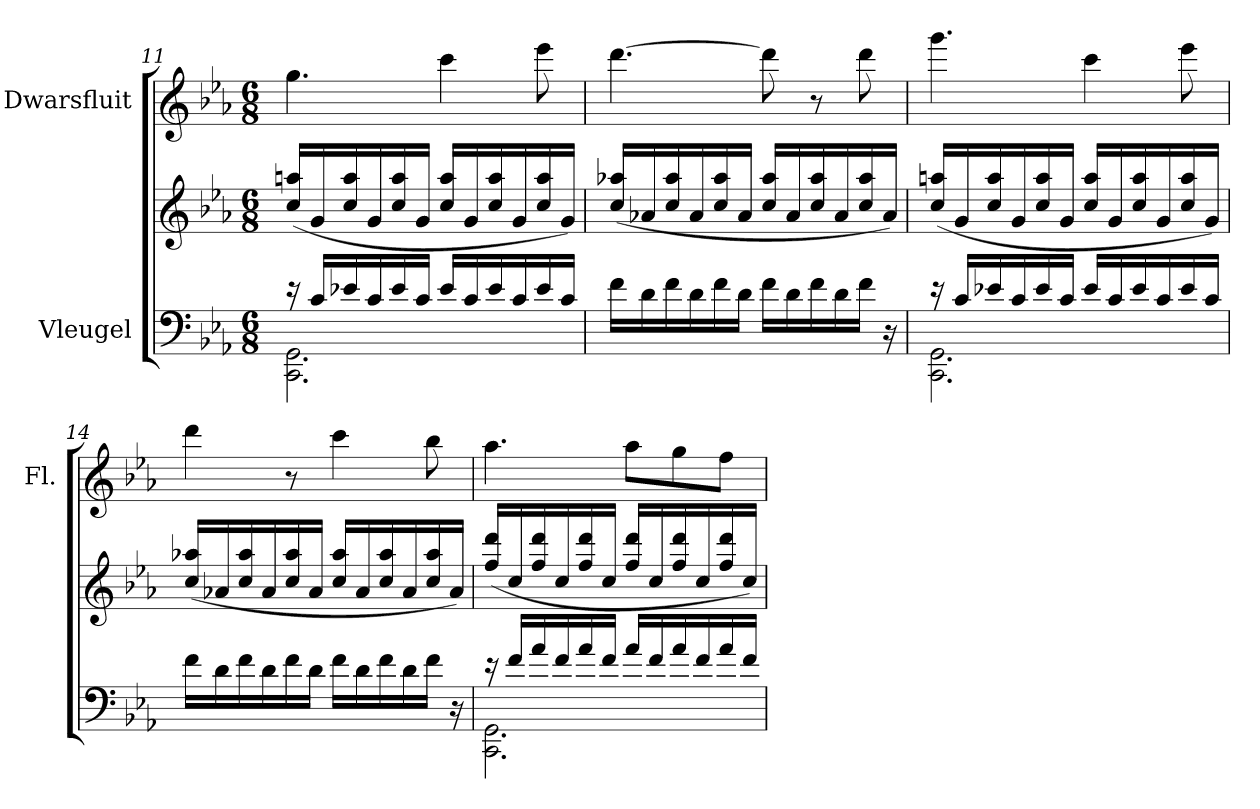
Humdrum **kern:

**kern	**kern	**kern
*part2	*part2	*part1
*staff3	*staff2	*staff1
*I"Vleugel	*	*I"Dwarsfluit
*	*	*I'Fl.
*clefF4	*clefG2	*clefG2
*k[b-e-a-]	*k[b-e-a-]	*k[b-e-a-]
*M6/8	*M6/8	*M6/8
=11	=11	=11
*^	*	*
16r	2.CC\ 2.GG\	(>16cc/ 16aan/LL	4.gg\
16c/LL	.	16g/	.
16e-X/	.	16cc/ 16aa/	.
16c/	.	16g/	.
16e-/	.	16cc/ 16aa/	.
16c/JJ	.	16g/JJ	.
16e-/LL	.	16cc/ 16aa/LL	4ccc\
16c/	.	16g/	.
16e-/	.	16cc/ 16aa/	.
16c/	.	16g/	.
16e-/	.	16cc/ 16aa/	8eee-\
16c/JJ	.	16g/JJ)	.
*v	*v	*	*
=12	=12	=12
16f\LL	(>16cc/ 16aa-X/LL	[4.ddd\
16d\	16a-X/	.
16f\	16cc/ 16aa-/	.
16d\	16a-/	.
16f\	16cc/ 16aa-/	.
16d\JJ	16a-/JJ	.
16f\LL	16cc/ 16aa-/LL	8ddd\]
16d\	16a-/	.
16f\	16cc/ 16aa-/	8r
16d\	16a-/	.
16f\JJ	16cc/ 16aa-/	8ddd\
16r	16a-/JJ)	.
!!LO:LB:g=z
=13	=13	=13
*^	*	*
16r	2.CC\ 2.GG\	(>16cc/ 16aan/LL	4.ggg\
16c/LL	.	16g/	.
16e-X/	.	16cc/ 16aa/	.
16c/	.	16g/	.
16e-/	.	16cc/ 16aa/	.
16c/JJ	.	16g/JJ	.
16e-/LL	.	16cc/ 16aa/LL	4ccc\
16c/	.	16g/	.
16e-/	.	16cc/ 16aa/	.
16c/	.	16g/	.
16e-/	.	16cc/ 16aa/	8eee-\
16c/JJ	.	16g/JJ)	.
*v	*v	*	*
=14	=14	=14
16f\LL	(>16cc/ 16aa-X/LL	4ddd\
16d\	16a-X/	.
16f\	16cc/ 16aa-/	.
16d\	16a-/	.
16f\	16cc/ 16aa-/	8r
16d\JJ	16a-/JJ	.
16f\LL	16cc/ 16aa-/LL	4ccc\
16d\	16a-/	.
16f\	16cc/ 16aa-/	.
16d\	16a-/	.
16f\JJ	16cc/ 16aa-/	8bb-\
16r	16a-/JJ)	.
=15	=15	=15
*^	*	*
16r	2.CC\ 2.GG\	(>16ff/ 16ddd/LL	4.aa-\
16f/LL	.	16cc/	.
16a-/	.	16ff/ 16ddd/	.
16f/	.	16cc/	.
16a-/	.	16ff/ 16ddd/	.
16f/JJ	.	16cc/JJ	.
16a-/LL	.	16ff/ 16ddd/LL	8aa-\L
16f/	.	16cc/	.
16a-/	.	16ff/ 16ddd/	8gg\
16f/	.	16cc/	.
16a-/	.	16ff/ 16ddd/	8ff\J
16f/JJ	.	16cc/JJ)	.
*v	*v	*	*
=	=	=
*-	*-	*-
